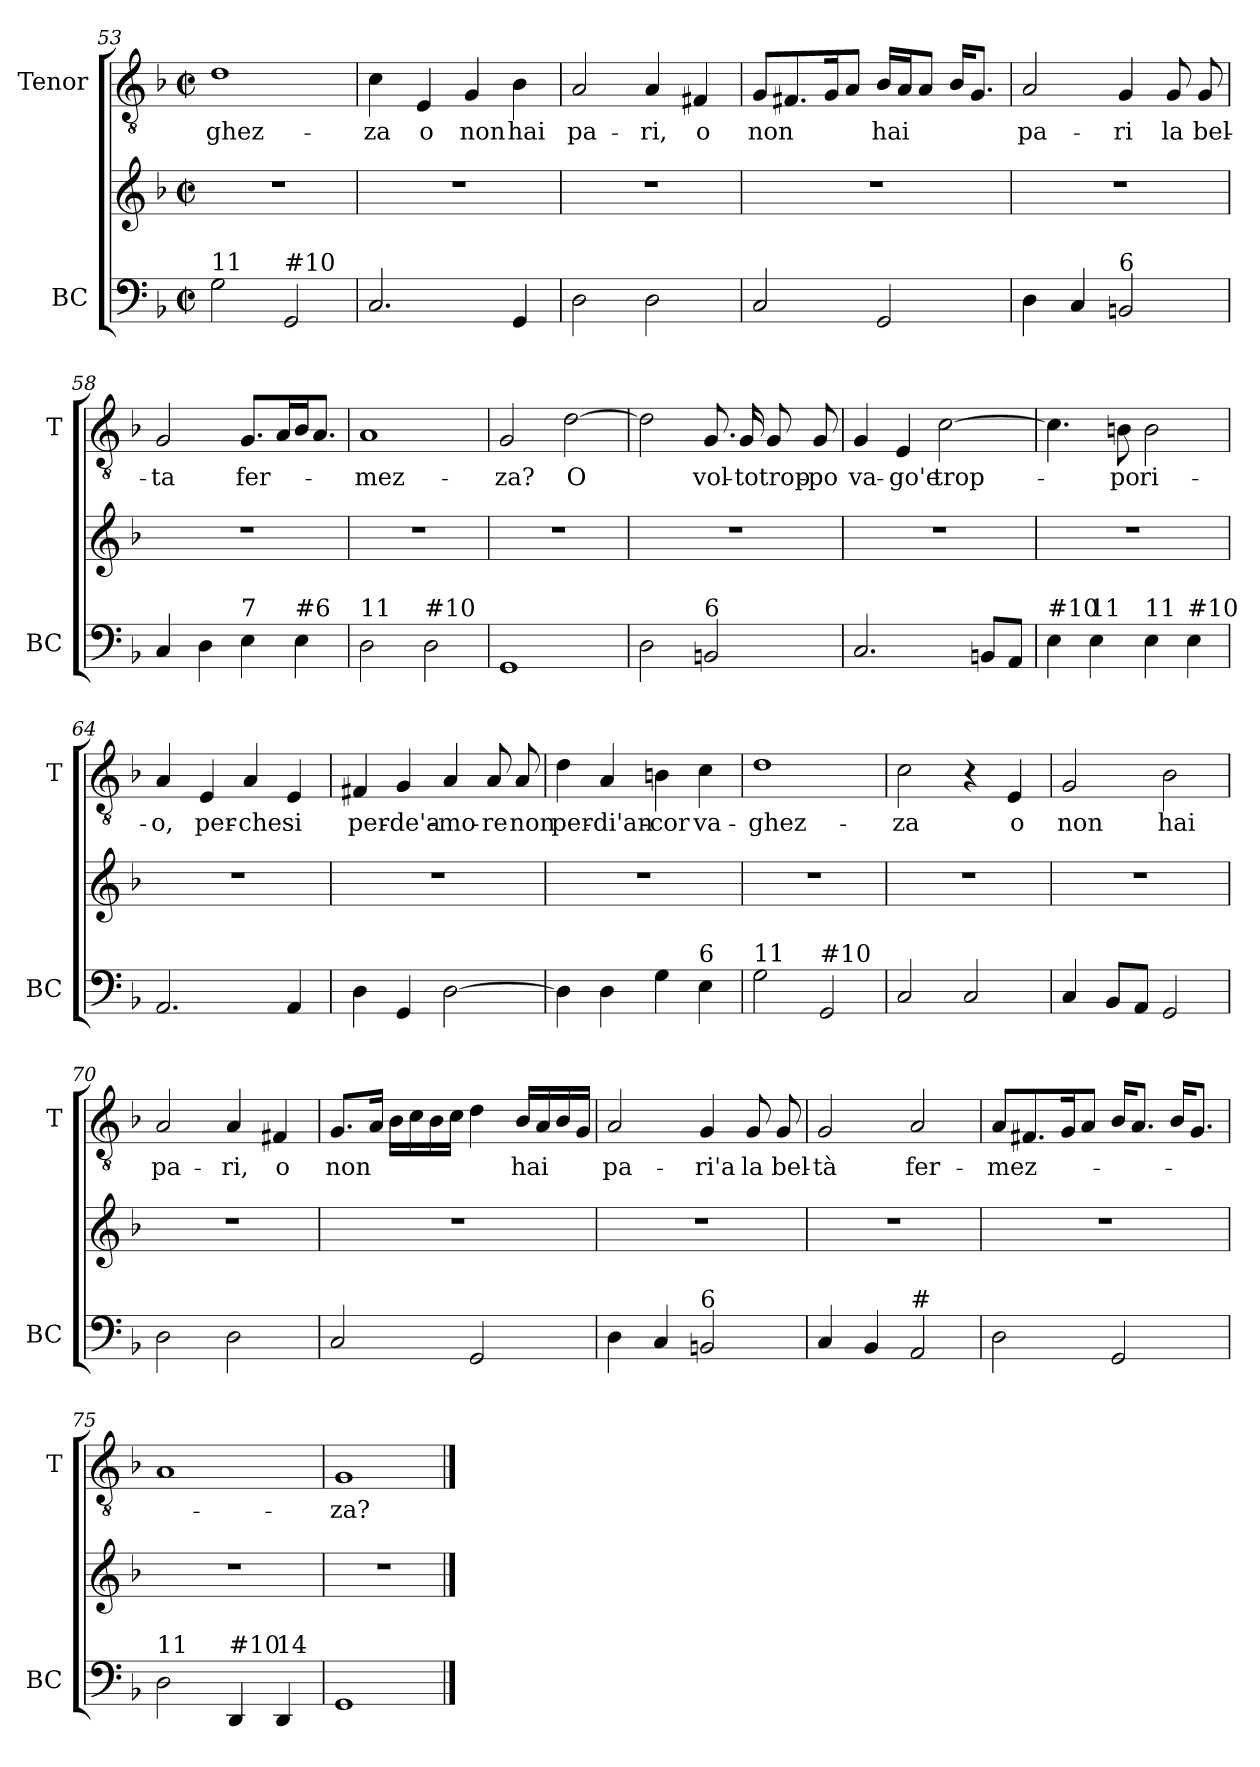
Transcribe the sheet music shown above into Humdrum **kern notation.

**kern	**kern	**kern	**text
*part2	*part2	*part1	*part1
*staff3	*staff2	*staff1	*staff1
*I"BC	*	*I"Tenor	*
*I'BC	*	*I'T	*
*clefF4	*clefG2	*clefGv2	*
*k[b-]	*k[b-]	*k[b-]	*
*F:	*F:	*F:	*
*M2/2	*M2/2	*M2/2	*
*met(c|)	*met(c|)	*met(c|)	*
=53	=53	=53	=53
!LO:TX:a:t=11	!	!	!
!	!	!	!LO:LY:b
2G\	1r	1d	-ghez-
!LO:TX:a:t=#10	!	!	!
2GG/	.	.	.
=54	=54	=54	=54
!	!	!	!LO:LY:b
2.C/	1r	4c\	-za
!	!	!	!LO:LY:b
.	.	4E/	o
!	!	!	!LO:LY:b
.	.	4G/	non
!	!	!	!LO:LY:b
4GG/	.	4B-\	hai
=55	=55	=55	=55
!	!	!	!LO:LY:b
2D\	1r	2A/	pa-
!	!	!	!LO:LY:b
2D\	.	4A/	-ri,
!	!	!	!LO:LY:b
.	.	4F#X/	o
=56	=56	=56	=56
!	!	!	!LO:LY:b
2C/	1r	8G/L	non
.	.	8.F#X/	.
.	.	16G/k	.
.	.	8A/J	.
!	!	!	!LO:LY:b
2GG/	.	16B-/LL	hai
.	.	16A/J	.
.	.	8A/J	.
.	.	16B-/KL	.
.	.	8.G/J	.
!!LO:LB:g=z
=57	=57	=57	=57
!	!	!	!LO:LY:b
4D\	1r	2A/	pa-
4C/	.	.	.
!LO:TX:a:t=6	!	!	!
!	!	!	!LO:LY:b
2BBn/	.	4G/	-ri
!	!	!	!LO:LY:b
.	.	8G/	la
!	!	!	!LO:LY:b
.	.	8G/	bel-
=58	=58	=58	=58
!	!	!	!LO:LY:b
4C/	1r	2G/	-ta
4D\	.	.	.
!LO:TX:a:t=7	!	!	!
!	!	!	!LO:LY:b
4E\	.	8.G/L	fer-
.	.	16A/L	.
!LO:TX:a:t=#6	!	!	!
4E\	.	16B-/J	.
.	.	8.A/J	.
=59	=59	=59	=59
!LO:TX:a:t=11	!	!	!
!	!	!	!LO:LY:b
2D\	1r	1A	-mez-
!LO:TX:a:t=#10	!	!	!
2D\	.	.	.
=60	=60	=60	=60
!	!	!	!LO:LY:b
1GG	1r	2G/	-za?
!	!	!	!LO:LY:b
.	.	[2d\	O
=61	=61	=61	=61
2D\	1r	2d\]	.
!LO:TX:a:t=6	!	!	!
!	!	!	!LO:LY:b
2BBn/	.	8.G/	vol-
!	!	!	!LO:LY:b
.	.	16G/	-to
!	!	!	!LO:LY:b
.	.	8G/	trop-
!	!	!	!LO:LY:b
.	.	8G/	-po
!!LO:PB:g=z
=62	=62	=62	=62
!	!	!	!LO:LY:b
2.C/	1r	4G/	va-
!	!	!	!LO:LY:b
.	.	4E/	-go'e
!	!	!	!LO:LY:b
.	.	[2c\	trop-
8BBn/L	.	.	.
8AA/J	.	.	.
=63	=63	=63	=63
!LO:TX:a:t=#10	!	!	!
4E\	1r	4.c\]	.
!LO:TX:a:t=11	!	!	!
4E\	.	.	.
!	!	!	!LO:LY:b
.	.	8Bn\	-po
!LO:TX:a:t=11	!	!	!
!	!	!	!LO:LY:b
4E\	.	2B\	ri-
!LO:TX:a:t=#10	!	!	!
4E\	.	.	.
=64	=64	=64	=64
!	!	!	!LO:LY:b
2.AA/	1r	4A/	-o,
!	!	!	!LO:LY:b
.	.	4E/	per-
!	!	!	!LO:LY:b
.	.	4A/	-che
!	!	!	!LO:LY:b
4AA/	.	4E/	si
=65	=65	=65	=65
!	!	!	!LO:LY:b
4D\	1r	4F#X/	per-
!	!	!	!LO:LY:b
4GG/	.	4G/	-de'a-
!	!	!	!LO:LY:b
[2D\	.	4A/	-mo-
!	!	!	!LO:LY:b
.	.	8A/	-re
!	!	!	!LO:LY:b
.	.	8A/	non
=66	=66	=66	=66
!	!	!	!LO:LY:b
4D\]	1r	4d\	per-
!	!	!	!LO:LY:b
4D\	.	4A/	-di'an-
!	!	!	!LO:LY:b
4G\	.	4Bn\	-cor
!LO:TX:a:t=6	!	!	!
!	!	!	!LO:LY:b
4E\	.	4c\	va-
!!LO:LB:g=z
=67	=67	=67	=67
!LO:TX:a:t=11	!	!	!
!	!	!	!LO:LY:b
2G\	1r	1d	-ghez-
!LO:TX:a:t=#10	!	!	!
2GG/	.	.	.
=68	=68	=68	=68
!	!	!	!LO:LY:b
2C/	1r	2c\	-za
2C/	.	4r	.
!	!	!	!LO:LY:b
.	.	4E/	o
=69	=69	=69	=69
!	!	!	!LO:LY:b
4C/	1r	2G/	non
8BB-/L	.	.	.
8AA/J	.	.	.
!	!	!	!LO:LY:b
2GG/	.	2B-\	hai
=70	=70	=70	=70
!	!	!	!LO:LY:b
2D\	1r	2A/	pa-
!	!	!	!LO:LY:b
2D\	.	4A/	-ri,
!	!	!	!LO:LY:b
.	.	4F#X/	o
=71	=71	=71	=71
!	!	!	!LO:LY:b
2C/	1r	8.G/L	non
.	.	16A/Jk	.
.	.	16B-\LL	.
.	.	16c\	.
.	.	16B-\	.
.	.	16c\JJ	.
2GG/	.	4d\	.
!	!	!	!LO:LY:b
.	.	16B-/LL	hai
.	.	16A/	.
.	.	16B-/	.
.	.	16G/JJ	.
!!LO:LB:g=z
=72	=72	=72	=72
!	!	!	!LO:LY:b
4D\	1r	2A/	pa-
4C/	.	.	.
!LO:TX:a:t=6	!	!	!
!	!	!	!LO:LY:b
2BBn/	.	4G/	-ri'a
!	!	!	!LO:LY:b
.	.	8G/	la
!	!	!	!LO:LY:b
.	.	8G/	bel-
=73	=73	=73	=73
!	!	!	!LO:LY:b
4C/	1r	2G/	-tà
4BB-/	.	.	.
!LO:TX:a:t=#	!	!	!
!	!	!	!LO:LY:b
2AA/	.	2A/	fer-
=74	=74	=74	=74
!	!	!	!LO:LY:b
2D\	1r	8A/L	-mez-
.	.	8.F#X/	.
.	.	16G/k	.
.	.	8A/J	.
2GG/	.	16B-/KL	.
.	.	8.A/J	.
.	.	16B-/KL	.
.	.	8.G/J	.
=75	=75	=75	=75
!LO:TX:a:t=11	!	!	!
2D\	1r	1A	.
!LO:TX:a:t=#10	!	!	!
4DD/	.	.	.
!LO:TX:a:t=14	!	!	!
4DD/	.	.	.
=76	=76	=76	=76
!	!	!	!LO:LY:b
1GG	1r	1G	-za?
==	==	==	==
*-	*-	*-	*-
